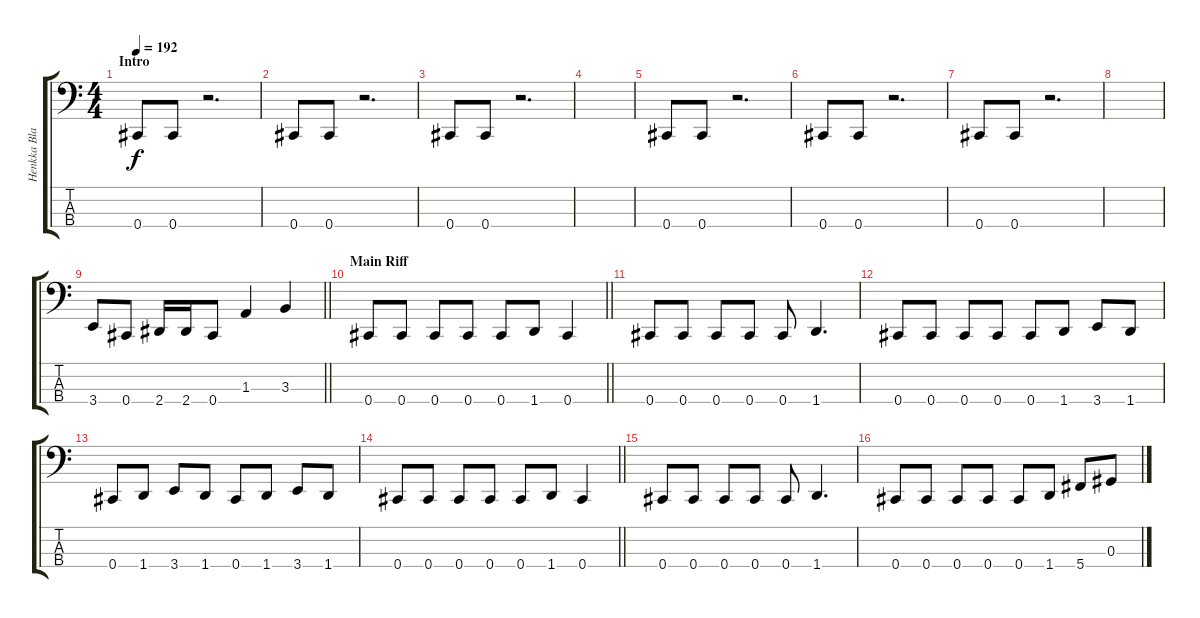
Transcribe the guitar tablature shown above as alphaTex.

\track ("Henkka Blacksmith" "Henkka Bla") {instrument electricbasspick bank 255}
\staff {score tabs}
\tuning (Gb2 Db2 Ab1 Db1) {hide}
\ts (4 4)
\section ("" "Intro")
\tempo 192
\clef f4
\ks c
0.4.8{dy f instrument electricbasspick} 0.4.8 r.2{d} |
0.4.8 0.4.8 r.2{d} |
0.4.8 0.4.8 r.2{d} |
|
0.4.8 0.4.8 r.2{d} |
0.4.8 0.4.8 r.2{d} |
0.4.8 0.4.8 r.2{d} |
|
\barLineRight lightlight
3.4.8 0.4.8 2.4.16 2.4.16 0.4.8 1.3.4 3.3.4 |
\section ("" "Main Riff")
\barLineRight lightlight
0.4.8 0.4.8 0.4.8 0.4.8 0.4.8 1.4.8 0.4.4 |
0.4.8 0.4.8 0.4.8 0.4.8 0.4.8 1.4.4{d} |
0.4.8 0.4.8 0.4.8 0.4.8 0.4.8 1.4.8 3.4.8 1.4.8 |
0.4.8 1.4.8 3.4.8 1.4.8 0.4.8 1.4.8 3.4.8 1.4.8 |
\barLineRight lightlight
0.4.8 0.4.8 0.4.8 0.4.8 0.4.8 1.4.8 0.4.4 |
0.4.8 0.4.8 0.4.8 0.4.8 0.4.8 1.4.4{d} |
0.4.8 0.4.8 0.4.8 0.4.8 0.4.8 1.4.8 5.4.8 0.3.8
